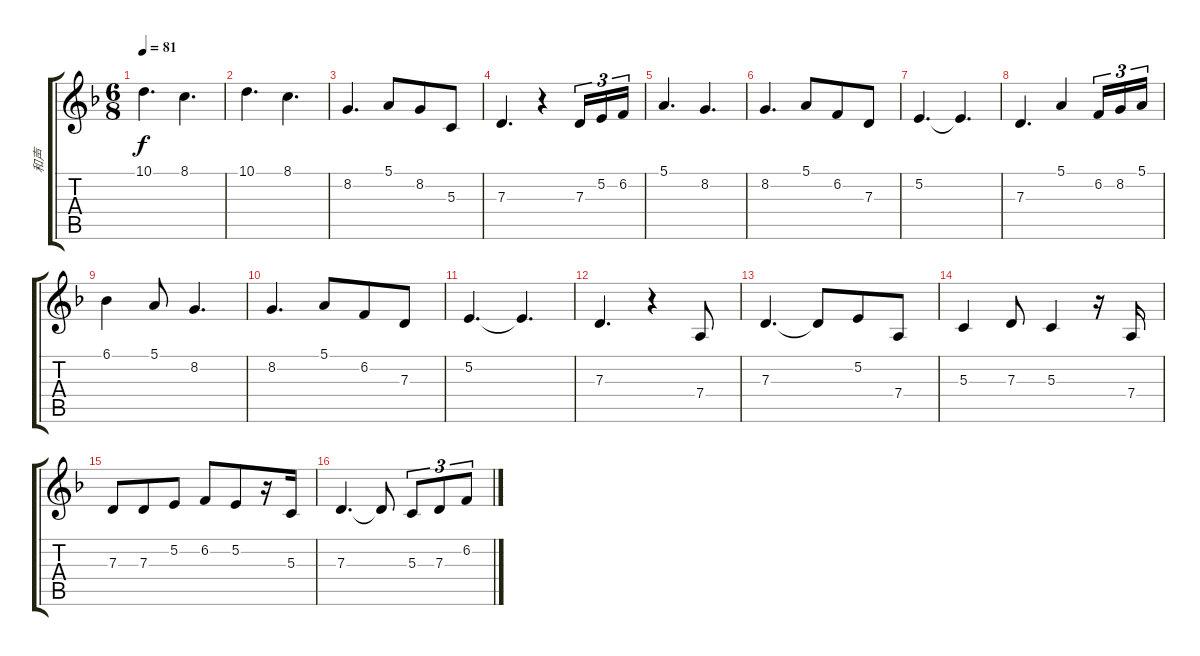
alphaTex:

\track ("和声" "和声") {instrument stringensemble1}
\staff {score tabs}
\tuning (E4 B3 G3 D3 A2 E2) {hide}
\ts (6 8)
\tempo 81
\clef g2
\ks f
10.1.4{d dy f} 8.1.4{d} |
10.1.4{d} 8.1.4{d} |
8.2.4{d} 5.1.8 8.2.8 5.3.8 |
7.3.4{d} r.4 7.3.16{tu (3 2)} 5.2.16{tu (3 2)} 6.2.16{tu (3 2)} |
5.1.4{d} 8.2.4{d} |
8.2.4{d} 5.1.8 6.2.8 7.3.8 |
5.2.4{d} 5.2{t}.4{d} |
7.3.4{d} 5.1.4 6.2.16{tu (3 2)} 8.2.16{tu (3 2)} 5.1.16{tu (3 2)} |
6.1.4 5.1.8 8.2.4{d} |
8.2.4{d} 5.1.8 6.2.8 7.3.8 |
5.2.4{d} 5.2{t}.4{d} |
7.3.4{d} r.4 7.4.8 |
7.3.4{d instrument violin} 7.3{t}.8 5.2.8 7.4.8 |
5.3.4 7.3.8 5.3.4 r.16 7.4.16 |
7.3.8 7.3.8 5.2.8 6.2.8 5.2.8 r.16 5.3.16 |
7.3.4{d} 7.3{t}.8 5.3.8{tu (3 2) instrument stringensemble1} 7.3.8{tu (3 2)} 6.2.8{tu (3 2)}
